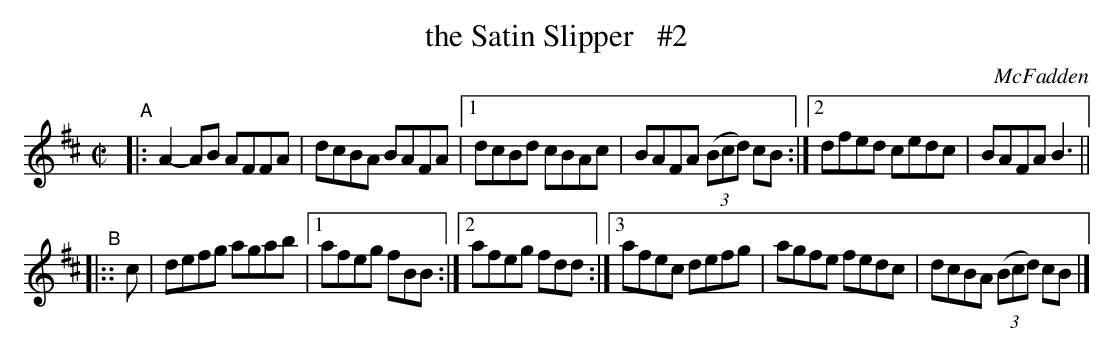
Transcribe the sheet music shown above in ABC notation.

X:1
T: the Satin Slipper   #2
O: McFadden
M: C|
L: 1/8
K: Bm
"^A"|: A2-AB AFFA | dcBA BAFA |1 dcBd cBAc | BAFA (3(Bcd) cB :|2 dfed cedc | BAFA B3 ||
"^B"|:: c | defg agab |1 afeg fBB :|2 afeg fdd :|3 afec defg | agfe fedc | dcBA (3(Bcd) cB |]
